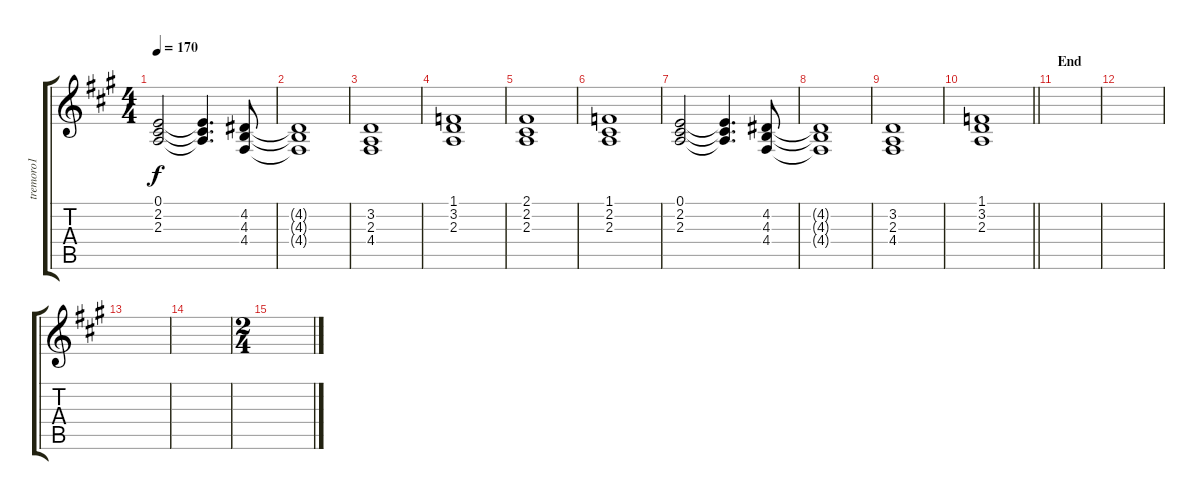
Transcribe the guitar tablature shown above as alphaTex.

\track ("tremoro1" "tremoro1") {instrument tremolostrings}
\staff {score tabs}
\tuning (E4 B3 G3 D3 A2 E2) {hide}
\ts (4 4)
\tempo 170
\clef g2
\ks a
(0.1 2.2 2.3).2{dy f} (0.1{t} 2.2{t} 2.3{t}).4{d} (4.2 4.3 4.4).8 |
(4.2{t} 4.3{t} 4.4{t}).1 |
(3.2 2.3 4.4).1 |
(1.1 3.2 2.3).1 |
(2.1 2.2 2.3).1 |
(1.1 2.2 2.3).1 |
(0.1 2.2 2.3).2 (0.1{t} 2.2{t} 2.3{t}).4{d} (4.2 4.3 4.4).8 |
(4.2{t} 4.3{t} 4.4{t}).1 |
(3.2 2.3 4.4).1 |
\barLineRight lightlight
(1.1 3.2 2.3).1 |
\section ("" "End")
|
|
|
|
\ts (2 4)
